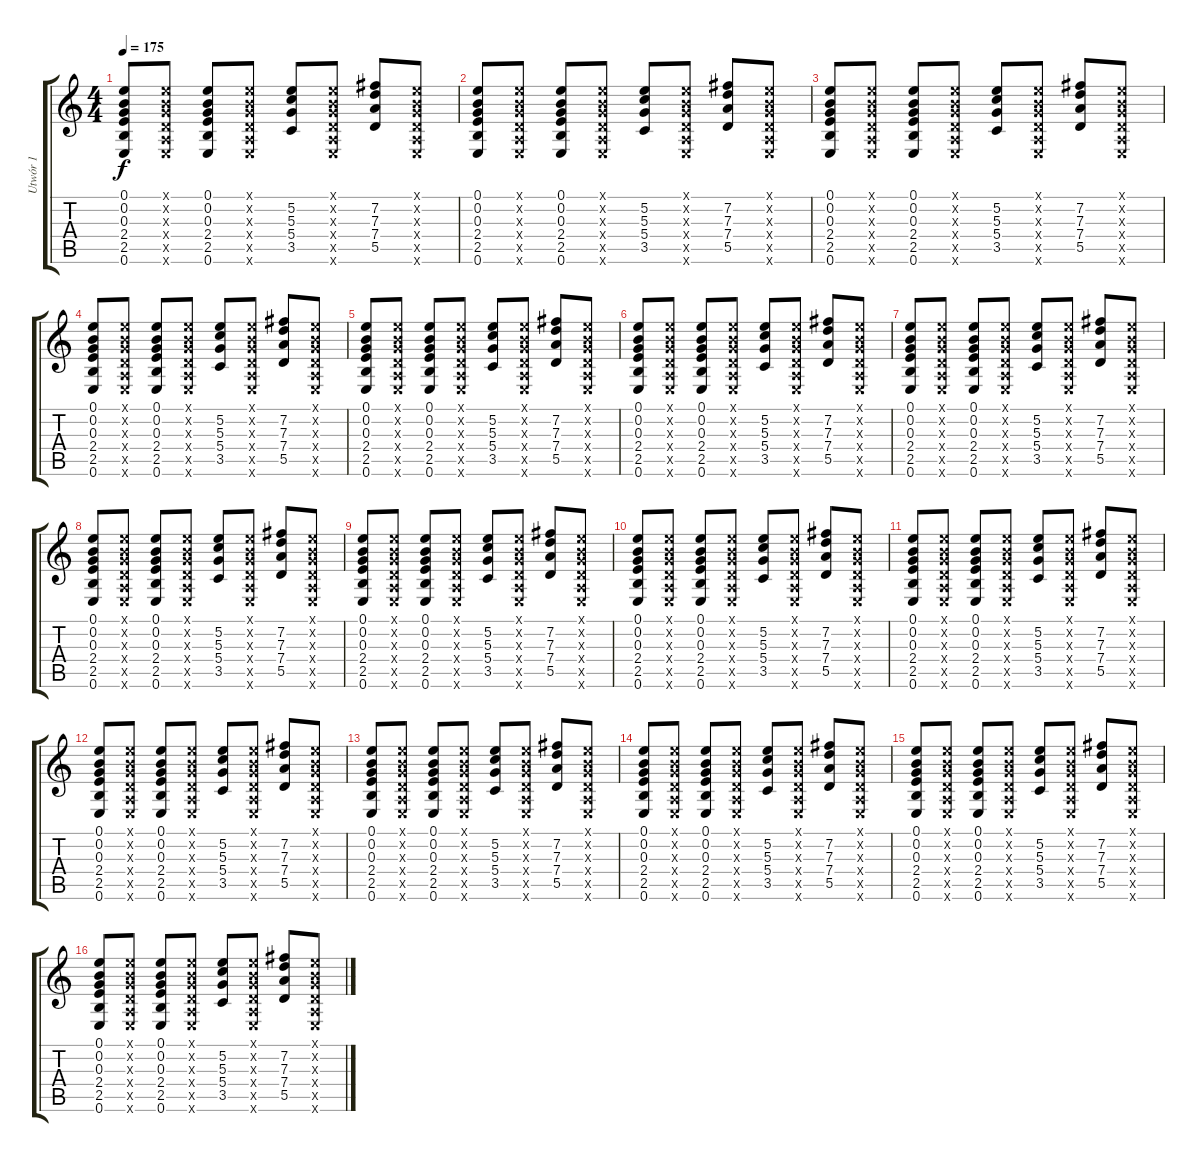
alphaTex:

\track ("Utwór 1" "Utwór 1") {instrument distortionguitar}
\staff {score tabs}
\tuning (E4 B3 G3 D3 A2 E2) {hide}
\ts (4 4)
\tempo 175
\clef g2
\ks c
(0.1 0.2 0.3 2.4 2.5 0.6).8{dy f} (0.1{x} 0.2{x} 0.3{x} 0.4{x} 0.5{x} 0.6{x}).8 (0.1 0.2 0.3 2.4 2.5 0.6).8 (0.1{x} 0.2{x} 0.3{x} 0.4{x} 0.5{x} 0.6{x}).8 (5.2 5.3 5.4 3.5).8 (0.1{x} 0.2{x} 0.3{x} 0.4{x} 0.5{x} 0.6{x}).8 (7.2 7.3 7.4 5.5).8 (0.1{x} 0.2{x} 0.3{x} 0.4{x} 0.5{x} 0.6{x}).8 |
(0.1 0.2 0.3 2.4 2.5 0.6).8 (0.1{x} 0.2{x} 0.3{x} 0.4{x} 0.5{x} 0.6{x}).8 (0.1 0.2 0.3 2.4 2.5 0.6).8 (0.1{x} 0.2{x} 0.3{x} 0.4{x} 0.5{x} 0.6{x}).8 (5.2 5.3 5.4 3.5).8 (0.1{x} 0.2{x} 0.3{x} 0.4{x} 0.5{x} 0.6{x}).8 (7.2 7.3 7.4 5.5).8 (0.1{x} 0.2{x} 0.3{x} 0.4{x} 0.5{x} 0.6{x}).8 |
(0.1 0.2 0.3 2.4 2.5 0.6).8 (0.1{x} 0.2{x} 0.3{x} 0.4{x} 0.5{x} 0.6{x}).8 (0.1 0.2 0.3 2.4 2.5 0.6).8 (0.1{x} 0.2{x} 0.3{x} 0.4{x} 0.5{x} 0.6{x}).8 (5.2 5.3 5.4 3.5).8 (0.1{x} 0.2{x} 0.3{x} 0.4{x} 0.5{x} 0.6{x}).8 (7.2 7.3 7.4 5.5).8 (0.1{x} 0.2{x} 0.3{x} 0.4{x} 0.5{x} 0.6{x}).8 |
(0.1 0.2 0.3 2.4 2.5 0.6).8 (0.1{x} 0.2{x} 0.3{x} 0.4{x} 0.5{x} 0.6{x}).8 (0.1 0.2 0.3 2.4 2.5 0.6).8 (0.1{x} 0.2{x} 0.3{x} 0.4{x} 0.5{x} 0.6{x}).8 (5.2 5.3 5.4 3.5).8 (0.1{x} 0.2{x} 0.3{x} 0.4{x} 0.5{x} 0.6{x}).8 (7.2 7.3 7.4 5.5).8 (0.1{x} 0.2{x} 0.3{x} 0.4{x} 0.5{x} 0.6{x}).8 |
(0.1 0.2 0.3 2.4 2.5 0.6).8 (0.1{x} 0.2{x} 0.3{x} 0.4{x} 0.5{x} 0.6{x}).8 (0.1 0.2 0.3 2.4 2.5 0.6).8 (0.1{x} 0.2{x} 0.3{x} 0.4{x} 0.5{x} 0.6{x}).8 (5.2 5.3 5.4 3.5).8 (0.1{x} 0.2{x} 0.3{x} 0.4{x} 0.5{x} 0.6{x}).8 (7.2 7.3 7.4 5.5).8 (0.1{x} 0.2{x} 0.3{x} 0.4{x} 0.5{x} 0.6{x}).8 |
(0.1 0.2 0.3 2.4 2.5 0.6).8 (0.1{x} 0.2{x} 0.3{x} 0.4{x} 0.5{x} 0.6{x}).8 (0.1 0.2 0.3 2.4 2.5 0.6).8 (0.1{x} 0.2{x} 0.3{x} 0.4{x} 0.5{x} 0.6{x}).8 (5.2 5.3 5.4 3.5).8 (0.1{x} 0.2{x} 0.3{x} 0.4{x} 0.5{x} 0.6{x}).8 (7.2 7.3 7.4 5.5).8 (0.1{x} 0.2{x} 0.3{x} 0.4{x} 0.5{x} 0.6{x}).8 |
(0.1 0.2 0.3 2.4 2.5 0.6).8 (0.1{x} 0.2{x} 0.3{x} 0.4{x} 0.5{x} 0.6{x}).8 (0.1 0.2 0.3 2.4 2.5 0.6).8 (0.1{x} 0.2{x} 0.3{x} 0.4{x} 0.5{x} 0.6{x}).8 (5.2 5.3 5.4 3.5).8 (0.1{x} 0.2{x} 0.3{x} 0.4{x} 0.5{x} 0.6{x}).8 (7.2 7.3 7.4 5.5).8 (0.1{x} 0.2{x} 0.3{x} 0.4{x} 0.5{x} 0.6{x}).8 |
(0.1 0.2 0.3 2.4 2.5 0.6).8 (0.1{x} 0.2{x} 0.3{x} 0.4{x} 0.5{x} 0.6{x}).8 (0.1 0.2 0.3 2.4 2.5 0.6).8 (0.1{x} 0.2{x} 0.3{x} 0.4{x} 0.5{x} 0.6{x}).8 (5.2 5.3 5.4 3.5).8 (0.1{x} 0.2{x} 0.3{x} 0.4{x} 0.5{x} 0.6{x}).8 (7.2 7.3 7.4 5.5).8 (0.1{x} 0.2{x} 0.3{x} 0.4{x} 0.5{x} 0.6{x}).8 |
(0.1 0.2 0.3 2.4 2.5 0.6).8 (0.1{x} 0.2{x} 0.3{x} 0.4{x} 0.5{x} 0.6{x}).8 (0.1 0.2 0.3 2.4 2.5 0.6).8 (0.1{x} 0.2{x} 0.3{x} 0.4{x} 0.5{x} 0.6{x}).8 (5.2 5.3 5.4 3.5).8 (0.1{x} 0.2{x} 0.3{x} 0.4{x} 0.5{x} 0.6{x}).8 (7.2 7.3 7.4 5.5).8 (0.1{x} 0.2{x} 0.3{x} 0.4{x} 0.5{x} 0.6{x}).8 |
(0.1 0.2 0.3 2.4 2.5 0.6).8 (0.1{x} 0.2{x} 0.3{x} 0.4{x} 0.5{x} 0.6{x}).8 (0.1 0.2 0.3 2.4 2.5 0.6).8 (0.1{x} 0.2{x} 0.3{x} 0.4{x} 0.5{x} 0.6{x}).8 (5.2 5.3 5.4 3.5).8 (0.1{x} 0.2{x} 0.3{x} 0.4{x} 0.5{x} 0.6{x}).8 (7.2 7.3 7.4 5.5).8 (0.1{x} 0.2{x} 0.3{x} 0.4{x} 0.5{x} 0.6{x}).8 |
(0.1 0.2 0.3 2.4 2.5 0.6).8 (0.1{x} 0.2{x} 0.3{x} 0.4{x} 0.5{x} 0.6{x}).8 (0.1 0.2 0.3 2.4 2.5 0.6).8 (0.1{x} 0.2{x} 0.3{x} 0.4{x} 0.5{x} 0.6{x}).8 (5.2 5.3 5.4 3.5).8 (0.1{x} 0.2{x} 0.3{x} 0.4{x} 0.5{x} 0.6{x}).8 (7.2 7.3 7.4 5.5).8 (0.1{x} 0.2{x} 0.3{x} 0.4{x} 0.5{x} 0.6{x}).8 |
(0.1 0.2 0.3 2.4 2.5 0.6).8 (0.1{x} 0.2{x} 0.3{x} 0.4{x} 0.5{x} 0.6{x}).8 (0.1 0.2 0.3 2.4 2.5 0.6).8 (0.1{x} 0.2{x} 0.3{x} 0.4{x} 0.5{x} 0.6{x}).8 (5.2 5.3 5.4 3.5).8 (0.1{x} 0.2{x} 0.3{x} 0.4{x} 0.5{x} 0.6{x}).8 (7.2 7.3 7.4 5.5).8 (0.1{x} 0.2{x} 0.3{x} 0.4{x} 0.5{x} 0.6{x}).8 |
(0.1 0.2 0.3 2.4 2.5 0.6).8 (0.1{x} 0.2{x} 0.3{x} 0.4{x} 0.5{x} 0.6{x}).8 (0.1 0.2 0.3 2.4 2.5 0.6).8 (0.1{x} 0.2{x} 0.3{x} 0.4{x} 0.5{x} 0.6{x}).8 (5.2 5.3 5.4 3.5).8 (0.1{x} 0.2{x} 0.3{x} 0.4{x} 0.5{x} 0.6{x}).8 (7.2 7.3 7.4 5.5).8 (0.1{x} 0.2{x} 0.3{x} 0.4{x} 0.5{x} 0.6{x}).8 |
(0.1 0.2 0.3 2.4 2.5 0.6).8 (0.1{x} 0.2{x} 0.3{x} 0.4{x} 0.5{x} 0.6{x}).8 (0.1 0.2 0.3 2.4 2.5 0.6).8 (0.1{x} 0.2{x} 0.3{x} 0.4{x} 0.5{x} 0.6{x}).8 (5.2 5.3 5.4 3.5).8 (0.1{x} 0.2{x} 0.3{x} 0.4{x} 0.5{x} 0.6{x}).8 (7.2 7.3 7.4 5.5).8 (0.1{x} 0.2{x} 0.3{x} 0.4{x} 0.5{x} 0.6{x}).8 |
(0.1 0.2 0.3 2.4 2.5 0.6).8 (0.1{x} 0.2{x} 0.3{x} 0.4{x} 0.5{x} 0.6{x}).8 (0.1 0.2 0.3 2.4 2.5 0.6).8 (0.1{x} 0.2{x} 0.3{x} 0.4{x} 0.5{x} 0.6{x}).8 (5.2 5.3 5.4 3.5).8 (0.1{x} 0.2{x} 0.3{x} 0.4{x} 0.5{x} 0.6{x}).8 (7.2 7.3 7.4 5.5).8 (0.1{x} 0.2{x} 0.3{x} 0.4{x} 0.5{x} 0.6{x}).8 |
(0.1 0.2 0.3 2.4 2.5 0.6).8 (0.1{x} 0.2{x} 0.3{x} 0.4{x} 0.5{x} 0.6{x}).8 (0.1 0.2 0.3 2.4 2.5 0.6).8 (0.1{x} 0.2{x} 0.3{x} 0.4{x} 0.5{x} 0.6{x}).8 (5.2 5.3 5.4 3.5).8 (0.1{x} 0.2{x} 0.3{x} 0.4{x} 0.5{x} 0.6{x}).8 (7.2 7.3 7.4 5.5).8 (0.1{x} 0.2{x} 0.3{x} 0.4{x} 0.5{x} 0.6{x}).8
